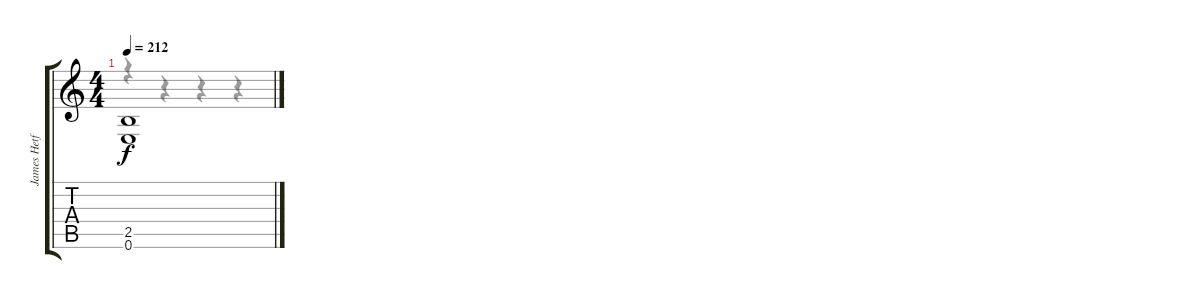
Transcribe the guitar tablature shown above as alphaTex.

\track ("James Hetfield" "James Hetf") {instrument distortionguitar}
\staff {score tabs}
\tuning (E4 B3 G3 D3 A2 E2) {hide}
\voice
\ts (4 4)
\tempo 212
\clef g2
\ks c
(2.5{t} 0.6{t}).1{dy f}
\voice
\clef g2
\ottava regular
\simile none
\ks c
r.4{dy f} r.4 r.4 r.4
